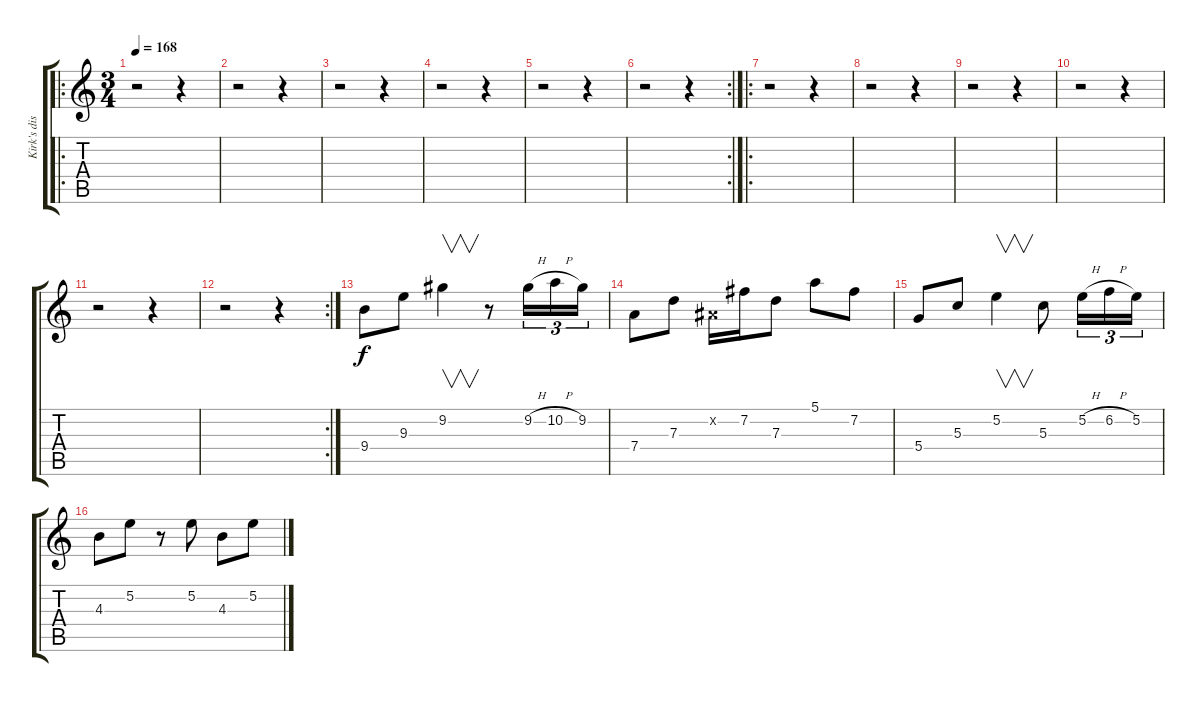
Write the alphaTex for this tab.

\track ("Kirk's distortion" "Kirk's dis") {instrument distortionguitar}
\staff {score tabs}
\tuning (E4 B3 G3 D3 A2 E2) {hide}
\ro
\ts (3 4)
\tempo 168
\clef g2
\ks c
r.2{dy f instrument distortionguitar} r.4 |
r.2 r.4 |
r.2 r.4 |
r.2 r.4 |
r.2 r.4 |
\rc 2
r.2 r.4 |
\ro
r.2 r.4 |
r.2 r.4 |
r.2 r.4 |
r.2 r.4 |
r.2 r.4 |
\rc 2
r.2 r.4 |
9.4.8 9.3.8 9.2.4{v} r.8 9.2{h}.16{tu (3 2)} 10.2{h}.16{tu (3 2)} 9.2.16{tu (3 2)} |
7.4.8 7.3.8 -1.2{x}.16 7.2.16 7.3.8 5.1.8 7.2.8 |
5.4.8 5.3.8 5.2.4{v} 5.3.8 5.2{h}.16{tu (3 2)} 6.2{h}.16{tu (3 2)} 5.2.16{tu (3 2)} |
4.3.8 5.2.8 r.8 5.2.8 4.3.8 5.2.8
